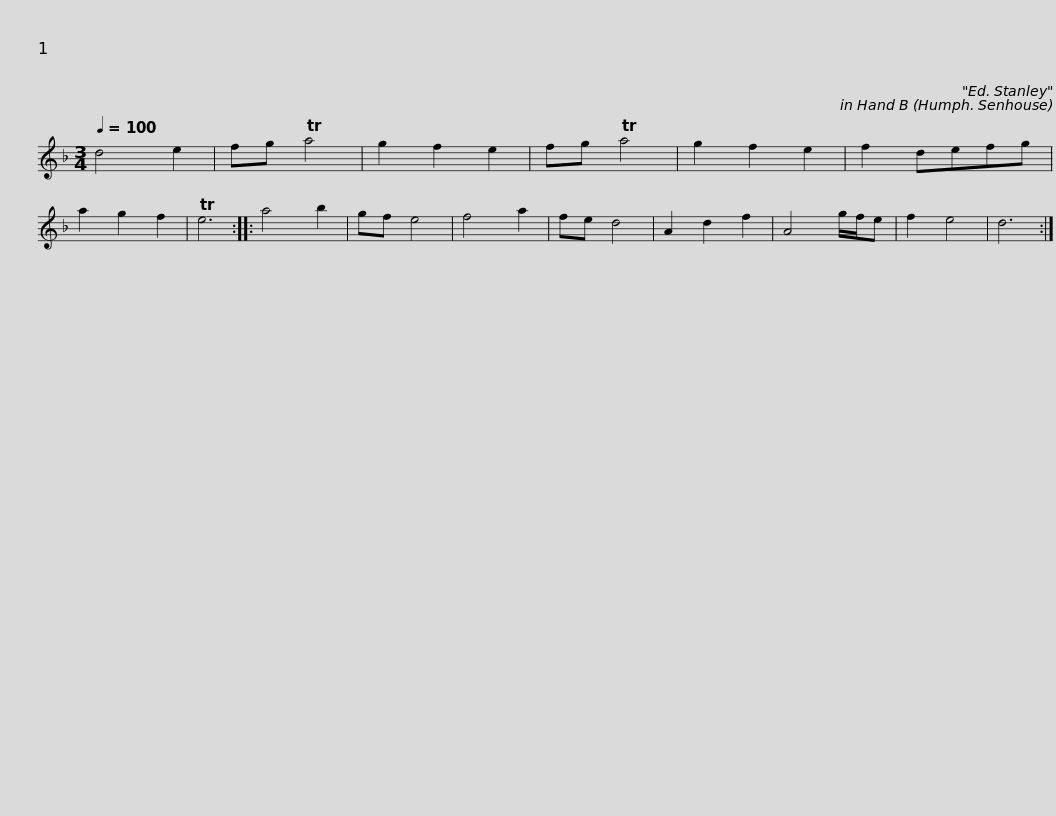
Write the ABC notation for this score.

X:1
L:1/8
Q:1/4=100
M:3/4
I:linebreak $
K:Dmin
V:1 treble
V:1
 d4 e2 | fg Ta4 | g2 f2 e2 | fg Ta4 | g2 f2 e2 | %5
 f2 defg | a2 g2 f2 | Te6 :: a4 b2 | gf e4 | %10
 f4 a2 | fe d4 | A2 d2 f2 |$ A4 g/f/e | f2 e4 | %15
 d6 :| %16
